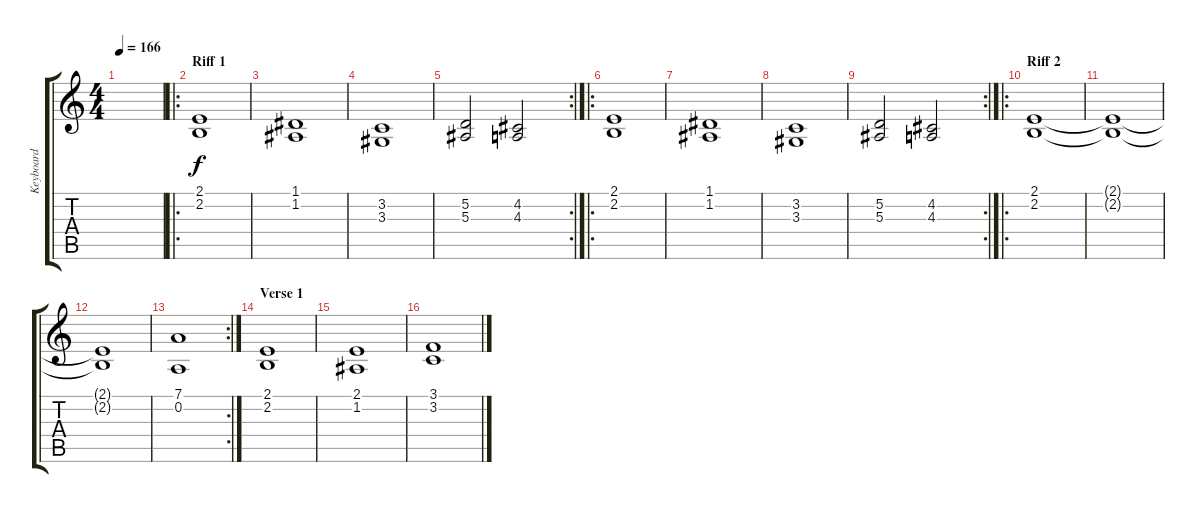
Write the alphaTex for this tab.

\track ("Keyboard" "Keyboard") {instrument stringensemble1}
\staff {score tabs}
\tuning (D4 A3 F3 C3 G2 D2) {hide}
\ts (4 4)
\tempo 166
\clef g2
\ks c
|
\ro
\section ("" "Riff 1")
(2.1 2.2).1 |
(1.1 1.2).1 |
(3.2 3.3).1 |
\rc 2
(5.2 5.3).2 (4.2 4.3).2 |
\ro
(2.1 2.2).1 |
(1.1 1.2).1 |
(3.2 3.3).1 |
\rc 2
(5.2 5.3).2 (4.2 4.3).2 |
\ro
\section ("" "Riff 2")
(2.1 2.2).1 |
(2.1{t} 2.2{t}).1 |
(2.1{t} 2.2{t}).1 |
\rc 2
(7.1 0.2).1 |
\section ("" "Verse 1")
(2.1 2.2).1 |
(2.1 1.2).1 |
(3.1 3.2).1
